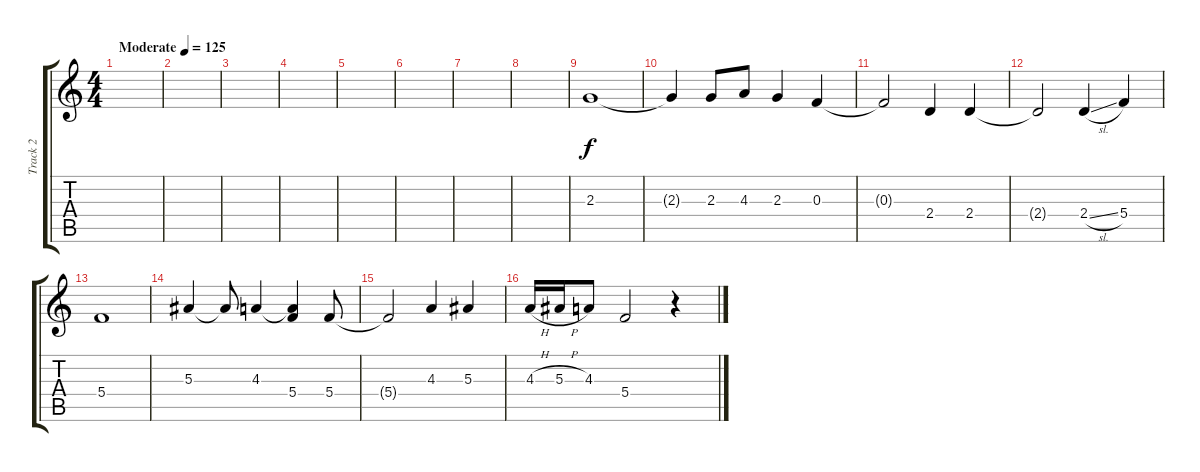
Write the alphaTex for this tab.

\track ("Track 2" "Track 2") {instrument distortionguitar}
\staff {score tabs}
\tuning (D4 A3 F3 C3 G2 D2) {hide}
\ts (4 4)
\tempo (125 "Moderate")
\clef g2
\ks c
|
|
|
|
|
|
|
|
2.3.1 |
2.3{t}.4 2.3.8 4.3.8 2.3.4 0.3.4 |
0.3{t}.2 2.4.4 2.4.4 |
2.4{t}.2 2.4{sl}.4 5.4.4 |
5.4.1 |
5.3.4 5.3{t}.8 4.3.4 (4.3{t} 5.4).4 5.4.8 |
5.4{t}.2 4.3.4 5.3.4 |
4.3{h}.16 5.3{h}.16 4.3.8 5.4.2 r.4
